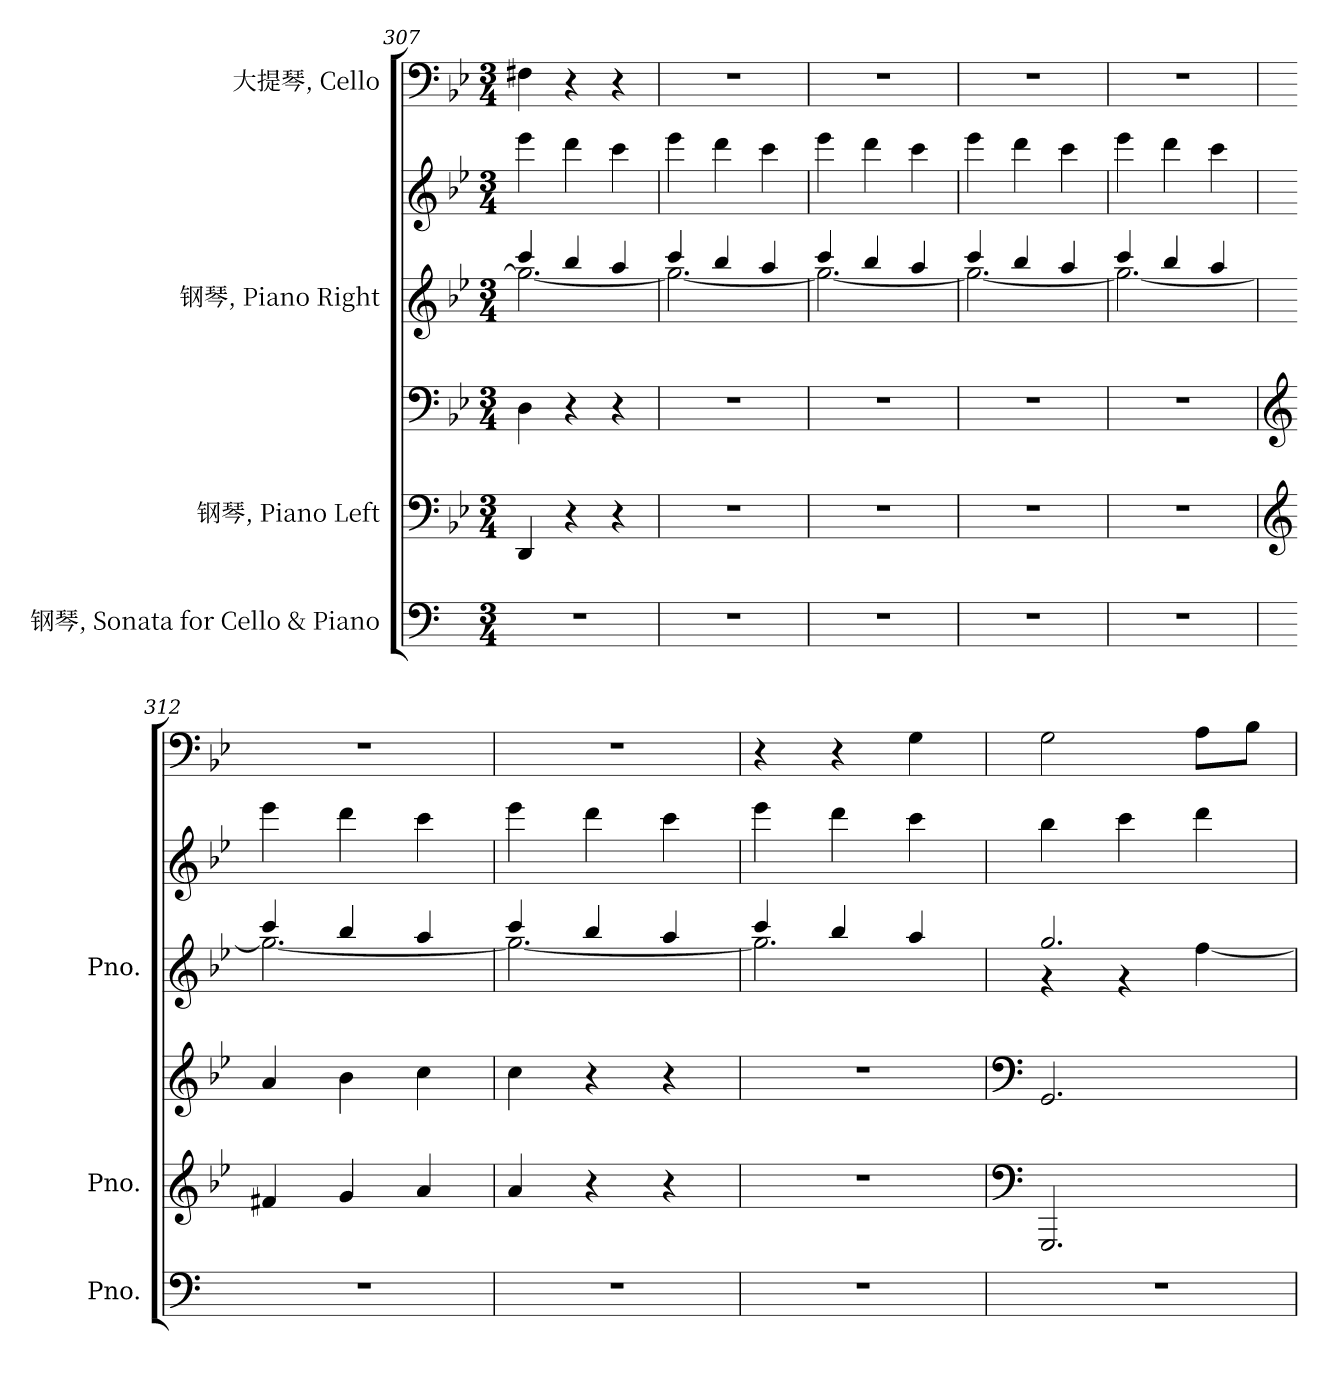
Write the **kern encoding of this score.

**kern	**kern	**kern	**kern	**kern	**kern
*part4	*part3	*part3	*part2	*part2	*part1
*staff6	*staff5	*staff4	*staff3	*staff2	*staff1
*I"钢琴, Sonata for Cello &amp; Piano	*I"钢琴, Piano Left	*	*I"钢琴, Piano Right	*	*I"大提琴, Cello
*I'Pno.	*I'Pno.	*	*I'Pno.	*	*
*clefF4	*clefF4	*clefF4	*clefG2	*clefG2	*clefF4
*k[]	*k[b-e-]	*k[b-e-]	*k[b-e-]	*k[b-e-]	*k[b-e-]
*M3/4	*M3/4	*M3/4	*M3/4	*M3/4	*M3/4
=307	=307	=307	=307	=307	=307
*	*	*	*^	*	*
2.r	4DD/	4D\	4ccc/	2.gg\_	4eee-\	4F#X\
.	4r	4r	4bb-/	.	4ddd\	4r
.	4r	4r	4aa/	.	4ccc\	4r
=308	=308	=308	=308	=308	=308	=308
2.r	2.r	2.r	4ccc/	2.gg\_	4eee-\	2.r
.	.	.	4bb-/	.	4ddd\	.
.	.	.	4aa/	.	4ccc\	.
=309	=309	=309	=309	=309	=309	=309
2.r	2.r	2.r	4ccc/	2.gg\_	4eee-\	2.r
.	.	.	4bb-/	.	4ddd\	.
.	.	.	4aa/	.	4ccc\	.
=310	=310	=310	=310	=310	=310	=310
2.r	2.r	2.r	4ccc/	2.gg\_	4eee-\	2.r
.	.	.	4bb-/	.	4ddd\	.
.	.	.	4aa/	.	4ccc\	.
=311	=311	=311	=311	=311	=311	=311
2.r	2.r	2.r	4ccc/	2.gg\_	4eee-\	2.r
.	.	.	4bb-/	.	4ddd\	.
.	.	.	4aa/	.	4ccc\	.
!!LO:PB:g=z
=312	=312	=312	=312	=312	=312	=312
*	*clefG2	*clefG2	*	*	*	*
2.r	4f#X/	4a/	4ccc/	2.gg\_	4eee-\	2.r
.	4g/	4b-\	4bb-/	.	4ddd\	.
.	4a/	4cc\	4aa/	.	4ccc\	.
=313	=313	=313	=313	=313	=313	=313
2.r	4a/	4cc\	4ccc/	2.gg\_	4eee-\	2.r
.	4r	4r	4bb-/	.	4ddd\	.
.	4r	4r	4aa/	.	4ccc\	.
=314	=314	=314	=314	=314	=314	=314
2.r	2.r	2.r	4ccc/	2.gg\]	4eee-\	4r
.	.	.	4bb-/	.	4ddd\	4r
.	.	.	4aa/	.	4ccc\	4G\
=315	=315	=315	=315	=315	=315	=315
*	*clefF4	*clefF4	*	*	*	*
*	*	*	*	*	*	*MM219
2.r	2.GGG/	2.GG/	2.gg/	4r	4bb-\	2G\
.	.	.	.	4r	4ccc\	.
.	.	.	.	[4ff\	4ddd\	8A\L
.	.	.	.	.	.	8B-\J
*	*	*	*v	*v	*	*
=	=	=	=	=	=
*-	*-	*-	*-	*-	*-
